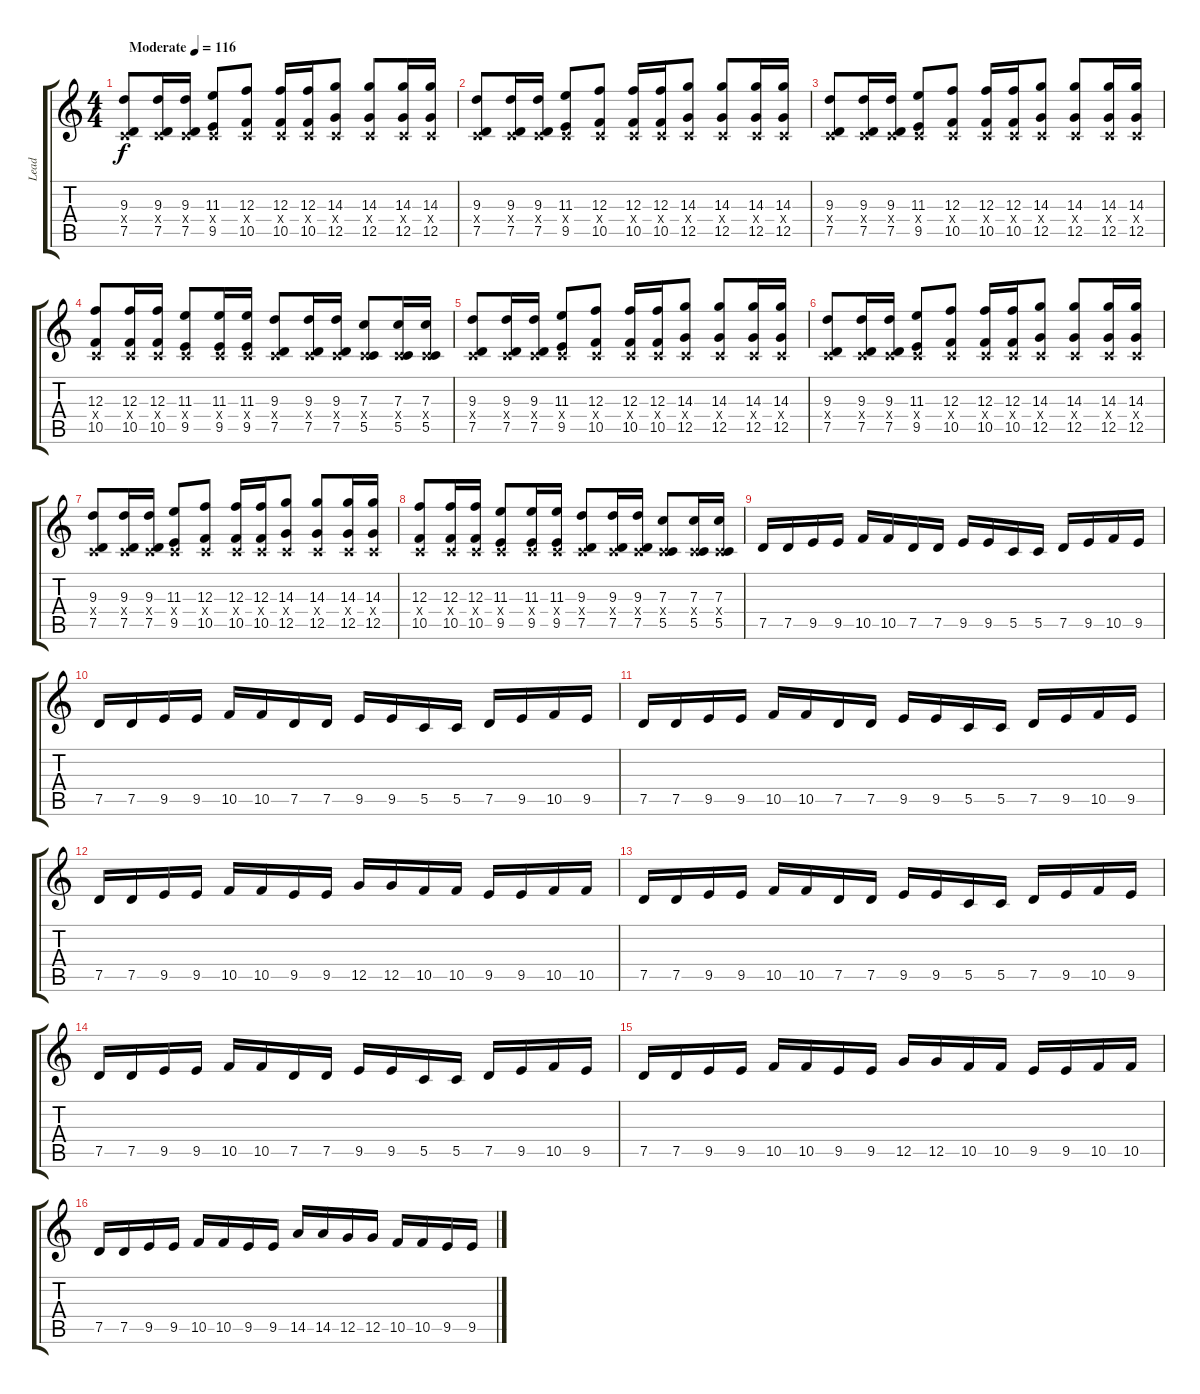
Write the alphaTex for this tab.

\track ("Lead" "Lead") {instrument distortionguitar}
\staff {score tabs}
\tuning (D4 A3 F3 C3 G2 C2) {hide}
\ts (4 4)
\tempo (116 "Moderate")
\clef g2
\ks c
(9.3 0.4{x} 7.5).8{dy f instrument distortionguitar} (9.3 0.4{x} 7.5).16 (9.3 0.4{x} 7.5).16 (11.3 0.4{x} 9.5).8 (12.3 0.4{x} 10.5).8 (12.3 0.4{x} 10.5).16 (12.3 0.4{x} 10.5).16 (14.3 0.4{x} 12.5).8 (14.3 0.4{x} 12.5).8 (14.3 0.4{x} 12.5).16 (14.3 0.4{x} 12.5).16 |
(9.3 0.4{x} 7.5).8 (9.3 0.4{x} 7.5).16 (9.3 0.4{x} 7.5).16 (11.3 0.4{x} 9.5).8 (12.3 0.4{x} 10.5).8 (12.3 0.4{x} 10.5).16 (12.3 0.4{x} 10.5).16 (14.3 0.4{x} 12.5).8 (14.3 0.4{x} 12.5).8 (14.3 0.4{x} 12.5).16 (14.3 0.4{x} 12.5).16 |
(9.3 0.4{x} 7.5).8 (9.3 0.4{x} 7.5).16 (9.3 0.4{x} 7.5).16 (11.3 0.4{x} 9.5).8 (12.3 0.4{x} 10.5).8 (12.3 0.4{x} 10.5).16 (12.3 0.4{x} 10.5).16 (14.3 0.4{x} 12.5).8 (14.3 0.4{x} 12.5).8 (14.3 0.4{x} 12.5).16 (14.3 0.4{x} 12.5).16 |
(12.3 0.4{x} 10.5).8 (12.3 0.4{x} 10.5).16 (12.3 0.4{x} 10.5).16 (11.3 0.4{x} 9.5).8 (11.3 0.4{x} 9.5).16 (11.3 0.4{x} 9.5).16 (9.3 0.4{x} 7.5).8 (9.3 0.4{x} 7.5).16 (9.3 0.4{x} 7.5).16 (7.3 0.4{x} 5.5).8 (7.3 0.4{x} 5.5).16 (7.3 0.4{x} 5.5).16 |
(9.3 0.4{x} 7.5).8 (9.3 0.4{x} 7.5).16 (9.3 0.4{x} 7.5).16 (11.3 0.4{x} 9.5).8 (12.3 0.4{x} 10.5).8 (12.3 0.4{x} 10.5).16 (12.3 0.4{x} 10.5).16 (14.3 0.4{x} 12.5).8 (14.3 0.4{x} 12.5).8 (14.3 0.4{x} 12.5).16 (14.3 0.4{x} 12.5).16 |
(9.3 0.4{x} 7.5).8 (9.3 0.4{x} 7.5).16 (9.3 0.4{x} 7.5).16 (11.3 0.4{x} 9.5).8 (12.3 0.4{x} 10.5).8 (12.3 0.4{x} 10.5).16 (12.3 0.4{x} 10.5).16 (14.3 0.4{x} 12.5).8 (14.3 0.4{x} 12.5).8 (14.3 0.4{x} 12.5).16 (14.3 0.4{x} 12.5).16 |
(9.3 0.4{x} 7.5).8 (9.3 0.4{x} 7.5).16 (9.3 0.4{x} 7.5).16 (11.3 0.4{x} 9.5).8 (12.3 0.4{x} 10.5).8 (12.3 0.4{x} 10.5).16 (12.3 0.4{x} 10.5).16 (14.3 0.4{x} 12.5).8 (14.3 0.4{x} 12.5).8 (14.3 0.4{x} 12.5).16 (14.3 0.4{x} 12.5).16 |
(12.3 0.4{x} 10.5).8 (12.3 0.4{x} 10.5).16 (12.3 0.4{x} 10.5).16 (11.3 0.4{x} 9.5).8 (11.3 0.4{x} 9.5).16 (11.3 0.4{x} 9.5).16 (9.3 0.4{x} 7.5).8 (9.3 0.4{x} 7.5).16 (9.3 0.4{x} 7.5).16 (7.3 0.4{x} 5.5).8 (7.3 0.4{x} 5.5).16 (7.3 0.4{x} 5.5).16 |
7.5.16 7.5.16 9.5.16 9.5.16 10.5.16 10.5.16 7.5.16 7.5.16 9.5.16 9.5.16 5.5.16 5.5.16 7.5.16 9.5.16 10.5.16 9.5.16 |
7.5.16 7.5.16 9.5.16 9.5.16 10.5.16 10.5.16 7.5.16 7.5.16 9.5.16 9.5.16 5.5.16 5.5.16 7.5.16 9.5.16 10.5.16 9.5.16 |
7.5.16 7.5.16 9.5.16 9.5.16 10.5.16 10.5.16 7.5.16 7.5.16 9.5.16 9.5.16 5.5.16 5.5.16 7.5.16 9.5.16 10.5.16 9.5.16 |
7.5.16 7.5.16 9.5.16 9.5.16 10.5.16 10.5.16 9.5.16 9.5.16 12.5.16 12.5.16 10.5.16 10.5.16 9.5.16 9.5.16 10.5.16 10.5.16 |
7.5.16 7.5.16 9.5.16 9.5.16 10.5.16 10.5.16 7.5.16 7.5.16 9.5.16 9.5.16 5.5.16 5.5.16 7.5.16 9.5.16 10.5.16 9.5.16 |
7.5.16 7.5.16 9.5.16 9.5.16 10.5.16 10.5.16 7.5.16 7.5.16 9.5.16 9.5.16 5.5.16 5.5.16 7.5.16 9.5.16 10.5.16 9.5.16 |
7.5.16 7.5.16 9.5.16 9.5.16 10.5.16 10.5.16 9.5.16 9.5.16 12.5.16 12.5.16 10.5.16 10.5.16 9.5.16 9.5.16 10.5.16 10.5.16 |
7.5.16 7.5.16 9.5.16 9.5.16 10.5.16 10.5.16 9.5.16 9.5.16 14.5.16 14.5.16 12.5.16 12.5.16 10.5.16 10.5.16 9.5.16 9.5.16
